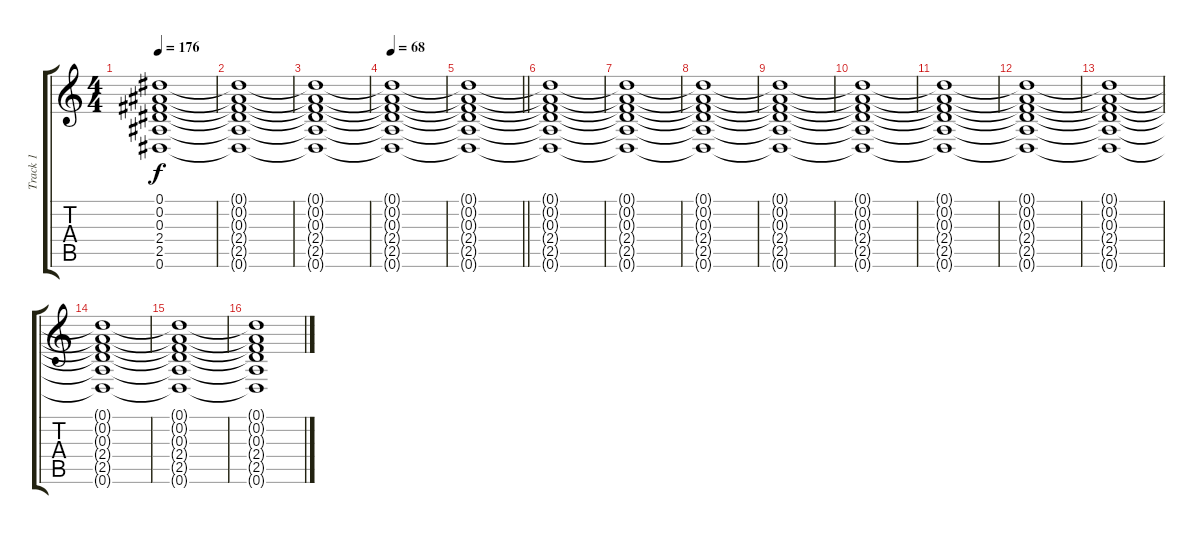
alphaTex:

\track ("Track 1" "Track 1") {instrument distortionguitar}
\staff {score tabs}
\tuning (Eb4 Bb3 Gb3 Db3 Ab2 Eb2) {hide}
\ts (4 4)
\tempo 176
\clef g2
\ks c
(0.1{t} 0.2{t} 0.3{t} 2.4{t} 2.5{t} 0.6{t}).1{dy f} |
(0.1{t} 0.2{t} 0.3{t} 2.4{t} 2.5{t} 0.6{t}).1 |
(0.1{t} 0.2{t} 0.3{t} 2.4{t} 2.5{t} 0.6{t}).1 |
\tempo 68
(0.1{t} 0.2{t} 0.3{t} 2.4{t} 2.5{t} 0.6{t}).1{volume 10} |
\barLineRight lightlight
(0.1{t} 0.2{t} 0.3{t} 2.4{t} 2.5{t} 0.6{t}).1 |
(0.1{t} 0.2{t} 0.3{t} 2.4{t} 2.5{t} 0.6{t}).1 |
(0.1{t} 0.2{t} 0.3{t} 2.4{t} 2.5{t} 0.6{t}).1 |
(0.1{t} 0.2{t} 0.3{t} 2.4{t} 2.5{t} 0.6{t}).1 |
(0.1{t} 0.2{t} 0.3{t} 2.4{t} 2.5{t} 0.6{t}).1 |
(0.1{t} 0.2{t} 0.3{t} 2.4{t} 2.5{t} 0.6{t}).1 |
(0.1{t} 0.2{t} 0.3{t} 2.4{t} 2.5{t} 0.6{t}).1 |
(0.1{t} 0.2{t} 0.3{t} 2.4{t} 2.5{t} 0.6{t}).1 |
(0.1{t} 0.2{t} 0.3{t} 2.4{t} 2.5{t} 0.6{t}).1{volume 8} |
(0.1{t} 0.2{t} 0.3{t} 2.4{t} 2.5{t} 0.6{t}).1 |
(0.1{t} 0.2{t} 0.3{t} 2.4{t} 2.5{t} 0.6{t}).1 |
(0.1{t} 0.2{t} 0.3{t} 2.4{t} 2.5{t} 0.6{t}).1
